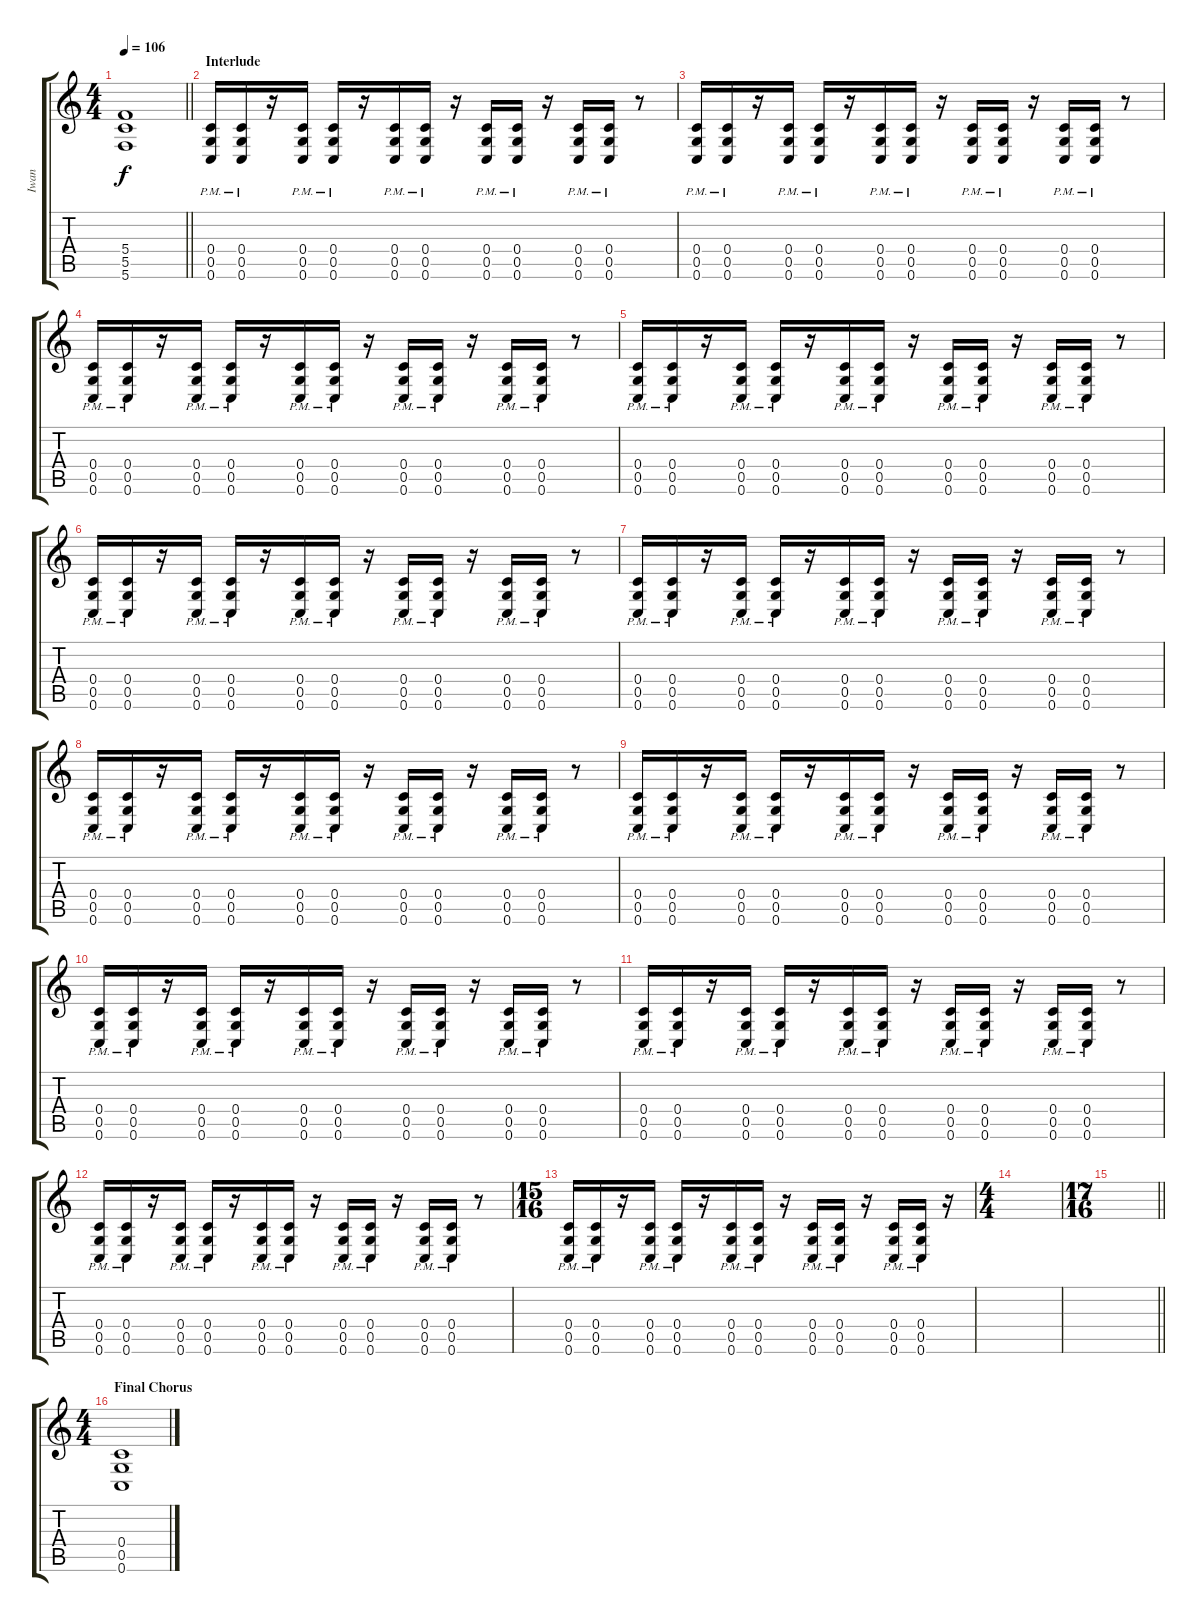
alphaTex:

\track ("Iwan" "Iwan") {instrument overdrivenguitar}
\staff {score tabs}
\tuning (D4 A3 F3 C3 G2 C2) {hide}
\ts (4 4)
\tempo 106
\clef g2
\barLineRight lightlight
\ks c
(5.4 5.5 5.6).1{dy f} |
\section ("" "Interlude")
(0.4{pm} 0.5{pm} 0.6{pm}).16 (0.4{pm} 0.5{pm} 0.6{pm}).16 r.16 (0.4{pm} 0.5{pm} 0.6{pm}).16 (0.4{pm} 0.5{pm} 0.6{pm}).16 r.16 (0.4{pm} 0.5{pm} 0.6{pm}).16 (0.4{pm} 0.5{pm} 0.6{pm}).16 r.16 (0.4{pm} 0.5{pm} 0.6{pm}).16 (0.4{pm} 0.5{pm} 0.6{pm}).16 r.16 (0.4{pm} 0.5{pm} 0.6{pm}).16 (0.4{pm} 0.5{pm} 0.6{pm}).16 r.8 |
(0.4{pm} 0.5{pm} 0.6{pm}).16 (0.4{pm} 0.5{pm} 0.6{pm}).16 r.16 (0.4{pm} 0.5{pm} 0.6{pm}).16 (0.4{pm} 0.5{pm} 0.6{pm}).16 r.16 (0.4{pm} 0.5{pm} 0.6{pm}).16 (0.4{pm} 0.5{pm} 0.6{pm}).16 r.16 (0.4{pm} 0.5{pm} 0.6{pm}).16 (0.4{pm} 0.5{pm} 0.6{pm}).16 r.16 (0.4{pm} 0.5{pm} 0.6{pm}).16 (0.4{pm} 0.5{pm} 0.6{pm}).16 r.8 |
(0.4{pm} 0.5{pm} 0.6{pm}).16 (0.4{pm} 0.5{pm} 0.6{pm}).16 r.16 (0.4{pm} 0.5{pm} 0.6{pm}).16 (0.4{pm} 0.5{pm} 0.6{pm}).16 r.16 (0.4{pm} 0.5{pm} 0.6{pm}).16 (0.4{pm} 0.5{pm} 0.6{pm}).16 r.16 (0.4{pm} 0.5{pm} 0.6{pm}).16 (0.4{pm} 0.5{pm} 0.6{pm}).16 r.16 (0.4{pm} 0.5{pm} 0.6{pm}).16 (0.4{pm} 0.5{pm} 0.6{pm}).16 r.8 |
(0.4{pm} 0.5{pm} 0.6{pm}).16 (0.4{pm} 0.5{pm} 0.6{pm}).16 r.16 (0.4{pm} 0.5{pm} 0.6{pm}).16 (0.4{pm} 0.5{pm} 0.6{pm}).16 r.16 (0.4{pm} 0.5{pm} 0.6{pm}).16 (0.4{pm} 0.5{pm} 0.6{pm}).16 r.16 (0.4{pm} 0.5{pm} 0.6{pm}).16 (0.4{pm} 0.5{pm} 0.6{pm}).16 r.16 (0.4{pm} 0.5{pm} 0.6{pm}).16 (0.4{pm} 0.5{pm} 0.6{pm}).16 r.8 |
(0.4{pm} 0.5{pm} 0.6{pm}).16 (0.4{pm} 0.5{pm} 0.6{pm}).16 r.16 (0.4{pm} 0.5{pm} 0.6{pm}).16 (0.4{pm} 0.5{pm} 0.6{pm}).16 r.16 (0.4{pm} 0.5{pm} 0.6{pm}).16 (0.4{pm} 0.5{pm} 0.6{pm}).16 r.16 (0.4{pm} 0.5{pm} 0.6{pm}).16 (0.4{pm} 0.5{pm} 0.6{pm}).16 r.16 (0.4{pm} 0.5{pm} 0.6{pm}).16 (0.4{pm} 0.5{pm} 0.6{pm}).16 r.8 |
(0.4{pm} 0.5{pm} 0.6{pm}).16 (0.4{pm} 0.5{pm} 0.6{pm}).16 r.16 (0.4{pm} 0.5{pm} 0.6{pm}).16 (0.4{pm} 0.5{pm} 0.6{pm}).16 r.16 (0.4{pm} 0.5{pm} 0.6{pm}).16 (0.4{pm} 0.5{pm} 0.6{pm}).16 r.16 (0.4{pm} 0.5{pm} 0.6{pm}).16 (0.4{pm} 0.5{pm} 0.6{pm}).16 r.16 (0.4{pm} 0.5{pm} 0.6{pm}).16 (0.4{pm} 0.5{pm} 0.6{pm}).16 r.8 |
(0.4{pm} 0.5{pm} 0.6{pm}).16 (0.4{pm} 0.5{pm} 0.6{pm}).16 r.16 (0.4{pm} 0.5{pm} 0.6{pm}).16 (0.4{pm} 0.5{pm} 0.6{pm}).16 r.16 (0.4{pm} 0.5{pm} 0.6{pm}).16 (0.4{pm} 0.5{pm} 0.6{pm}).16 r.16 (0.4{pm} 0.5{pm} 0.6{pm}).16 (0.4{pm} 0.5{pm} 0.6{pm}).16 r.16 (0.4{pm} 0.5{pm} 0.6{pm}).16 (0.4{pm} 0.5{pm} 0.6{pm}).16 r.8 |
(0.4{pm} 0.5{pm} 0.6{pm}).16 (0.4{pm} 0.5{pm} 0.6{pm}).16 r.16 (0.4{pm} 0.5{pm} 0.6{pm}).16 (0.4{pm} 0.5{pm} 0.6{pm}).16 r.16 (0.4{pm} 0.5{pm} 0.6{pm}).16 (0.4{pm} 0.5{pm} 0.6{pm}).16 r.16 (0.4{pm} 0.5{pm} 0.6{pm}).16 (0.4{pm} 0.5{pm} 0.6{pm}).16 r.16 (0.4{pm} 0.5{pm} 0.6{pm}).16 (0.4{pm} 0.5{pm} 0.6{pm}).16 r.8 |
(0.4{pm} 0.5{pm} 0.6{pm}).16{volume 13} (0.4{pm} 0.5{pm} 0.6{pm}).16 r.16 (0.4{pm} 0.5{pm} 0.6{pm}).16 (0.4{pm} 0.5{pm} 0.6{pm}).16 r.16 (0.4{pm} 0.5{pm} 0.6{pm}).16 (0.4{pm} 0.5{pm} 0.6{pm}).16 r.16 (0.4{pm} 0.5{pm} 0.6{pm}).16 (0.4{pm} 0.5{pm} 0.6{pm}).16 r.16 (0.4{pm} 0.5{pm} 0.6{pm}).16 (0.4{pm} 0.5{pm} 0.6{pm}).16 r.8 |
(0.4{pm} 0.5{pm} 0.6{pm}).16 (0.4{pm} 0.5{pm} 0.6{pm}).16 r.16 (0.4{pm} 0.5{pm} 0.6{pm}).16 (0.4{pm} 0.5{pm} 0.6{pm}).16 r.16 (0.4{pm} 0.5{pm} 0.6{pm}).16 (0.4{pm} 0.5{pm} 0.6{pm}).16 r.16 (0.4{pm} 0.5{pm} 0.6{pm}).16 (0.4{pm} 0.5{pm} 0.6{pm}).16 r.16 (0.4{pm} 0.5{pm} 0.6{pm}).16 (0.4{pm} 0.5{pm} 0.6{pm}).16 r.8 |
(0.4{pm} 0.5{pm} 0.6{pm}).16 (0.4{pm} 0.5{pm} 0.6{pm}).16 r.16 (0.4{pm} 0.5{pm} 0.6{pm}).16 (0.4{pm} 0.5{pm} 0.6{pm}).16 r.16 (0.4{pm} 0.5{pm} 0.6{pm}).16 (0.4{pm} 0.5{pm} 0.6{pm}).16 r.16 (0.4{pm} 0.5{pm} 0.6{pm}).16 (0.4{pm} 0.5{pm} 0.6{pm}).16 r.16 (0.4{pm} 0.5{pm} 0.6{pm}).16 (0.4{pm} 0.5{pm} 0.6{pm}).16 r.8 |
\ts (15 16)
(0.4{pm} 0.5{pm} 0.6{pm}).16 (0.4{pm} 0.5{pm} 0.6{pm}).16 r.16 (0.4{pm} 0.5{pm} 0.6{pm}).16 (0.4{pm} 0.5{pm} 0.6{pm}).16 r.16 (0.4{pm} 0.5{pm} 0.6{pm}).16 (0.4{pm} 0.5{pm} 0.6{pm}).16 r.16 (0.4{pm} 0.5{pm} 0.6{pm}).16 (0.4{pm} 0.5{pm} 0.6{pm}).16 r.16 (0.4{pm} 0.5{pm} 0.6{pm}).16 (0.4{pm} 0.5{pm} 0.6{pm}).16 r.16 |
\ts (4 4)
|
\ts (17 16)
\barLineRight lightlight
|
\ts (4 4)
\section ("" "Final Chorus")
(0.4 0.5 0.6).1{volume 12}
